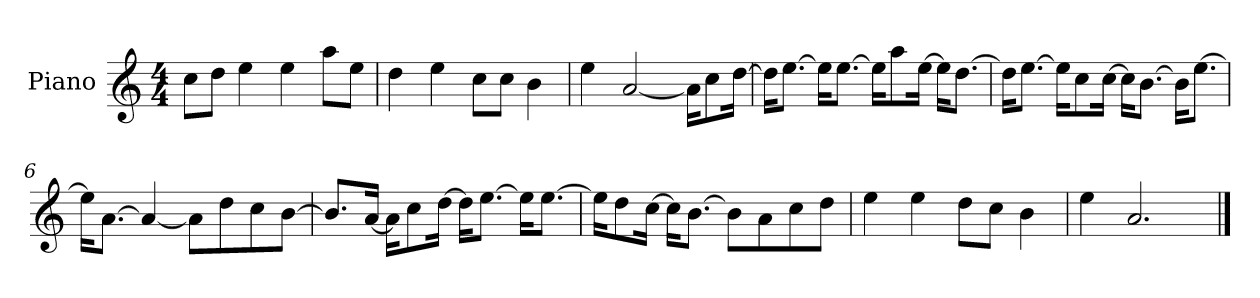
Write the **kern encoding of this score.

**kern
*part1
*staff1
*I"Piano
*I'P-no
*clefG2
*k[]
*M4/4
*MM90
=1
8cc\L
8dd\J
4ee\
4ee\
8aa\L
8ee\J
=2
4dd\
4ee\
8cc\L
8cc\J
4b\
=3
4ee\
[2a/
16a\KL]
8cc\
[16dd\Jk
=4
16dd\KL]
[8.ee\J
16ee\KL]
[8.ee\J
16ee\KL]
8aa\
[16ee\Jk
16ee\KL]
[8.dd\J
=5
16dd\KL]
[8.ee\J
16ee\KL]
8cc\
[16cc\Jk
16cc\KL]
[8.b\J
16b\KL]
[8.ee\J
!!LO:LB:g=z
=6
16ee\KL]
[8.a\J
4a/_
8a\L]
8dd\
8cc\
[8b\J
=7
8.b/L]
[16a/Jk
16a\KL]
8cc\
[16dd\Jk
16dd\KL]
[8.ee\J
16ee\KL]
[8.ee\J
=8
16ee\KL]
8dd\
[16cc\Jk
16cc\KL]
[8.b\J
8b\L]
8a\
8cc\
8dd\J
=9
4ee\
4ee\
8dd\L
8cc\J
4b\
=10
4ee\
2.a/
==
*-
